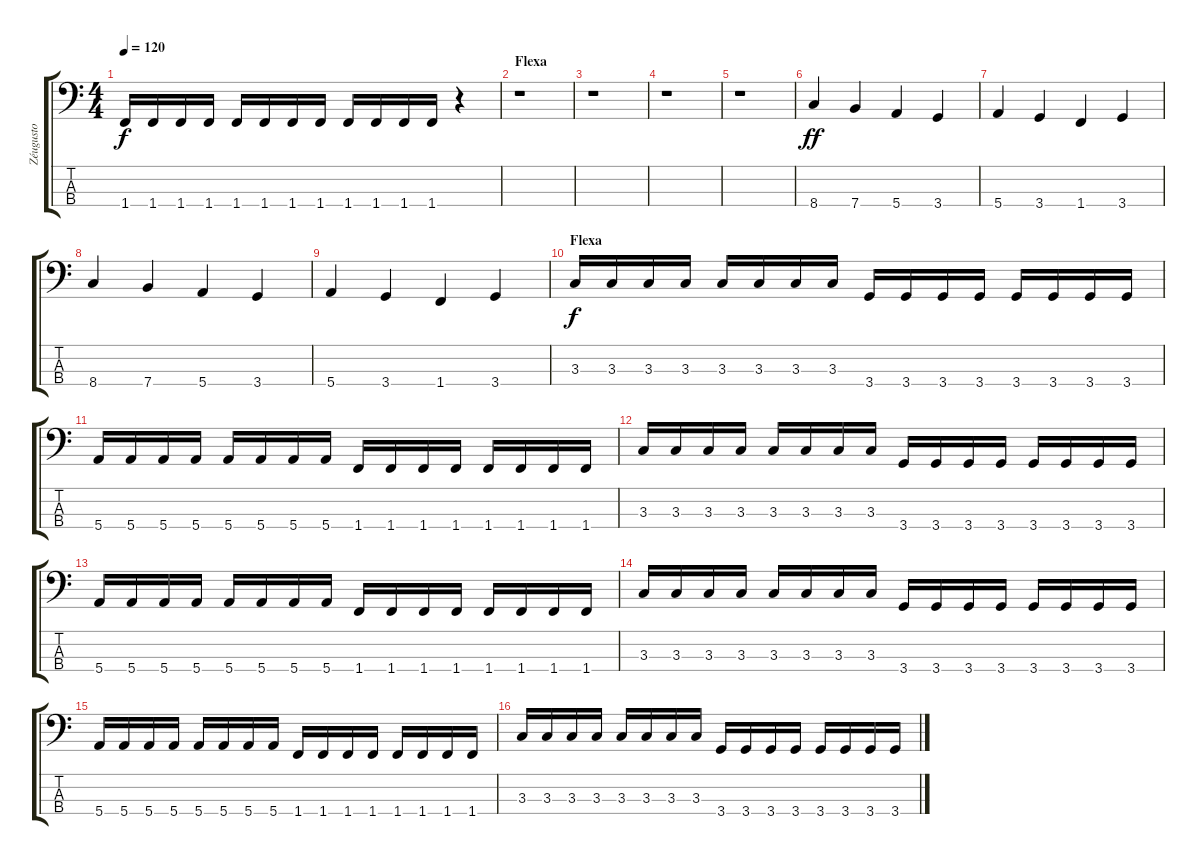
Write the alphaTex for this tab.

\track ("Zéugusto" "Zéugusto") {instrument electricbassfinger}
\staff {score tabs}
\tuning (G2 D2 A1 E1) {hide}
\ts (4 4)
\tempo 120
\clef f4
\ks c
1.4.16{dy f} 1.4.16 1.4.16 1.4.16 1.4.16 1.4.16 1.4.16 1.4.16 1.4.16 1.4.16 1.4.16 1.4.16 r.4 |
\section ("" "Flexa")
r.1 |
r.1 |
r.1 |
r.1 |
8.4.4{dy ff} 7.4.4 5.4.4 3.4.4 |
5.4.4 3.4.4 1.4.4 3.4.4 |
8.4.4 7.4.4 5.4.4 3.4.4 |
5.4.4 3.4.4 1.4.4 3.4.4 |
\section ("" "Flexa")
3.3.16{dy f} 3.3.16 3.3.16 3.3.16 3.3.16 3.3.16 3.3.16 3.3.16 3.4.16 3.4.16 3.4.16 3.4.16 3.4.16 3.4.16 3.4.16 3.4.16 |
5.4.16 5.4.16 5.4.16 5.4.16 5.4.16 5.4.16 5.4.16 5.4.16 1.4.16 1.4.16 1.4.16 1.4.16 1.4.16 1.4.16 1.4.16 1.4.16 |
3.3.16 3.3.16 3.3.16 3.3.16 3.3.16 3.3.16 3.3.16 3.3.16 3.4.16 3.4.16 3.4.16 3.4.16 3.4.16 3.4.16 3.4.16 3.4.16 |
5.4.16 5.4.16 5.4.16 5.4.16 5.4.16 5.4.16 5.4.16 5.4.16 1.4.16 1.4.16 1.4.16 1.4.16 1.4.16 1.4.16 1.4.16 1.4.16 |
3.3.16 3.3.16 3.3.16 3.3.16 3.3.16 3.3.16 3.3.16 3.3.16 3.4.16 3.4.16 3.4.16 3.4.16 3.4.16 3.4.16 3.4.16 3.4.16 |
5.4.16 5.4.16 5.4.16 5.4.16 5.4.16 5.4.16 5.4.16 5.4.16 1.4.16 1.4.16 1.4.16 1.4.16 1.4.16 1.4.16 1.4.16 1.4.16 |
3.3.16 3.3.16 3.3.16 3.3.16 3.3.16 3.3.16 3.3.16 3.3.16 3.4.16 3.4.16 3.4.16 3.4.16 3.4.16 3.4.16 3.4.16 3.4.16
